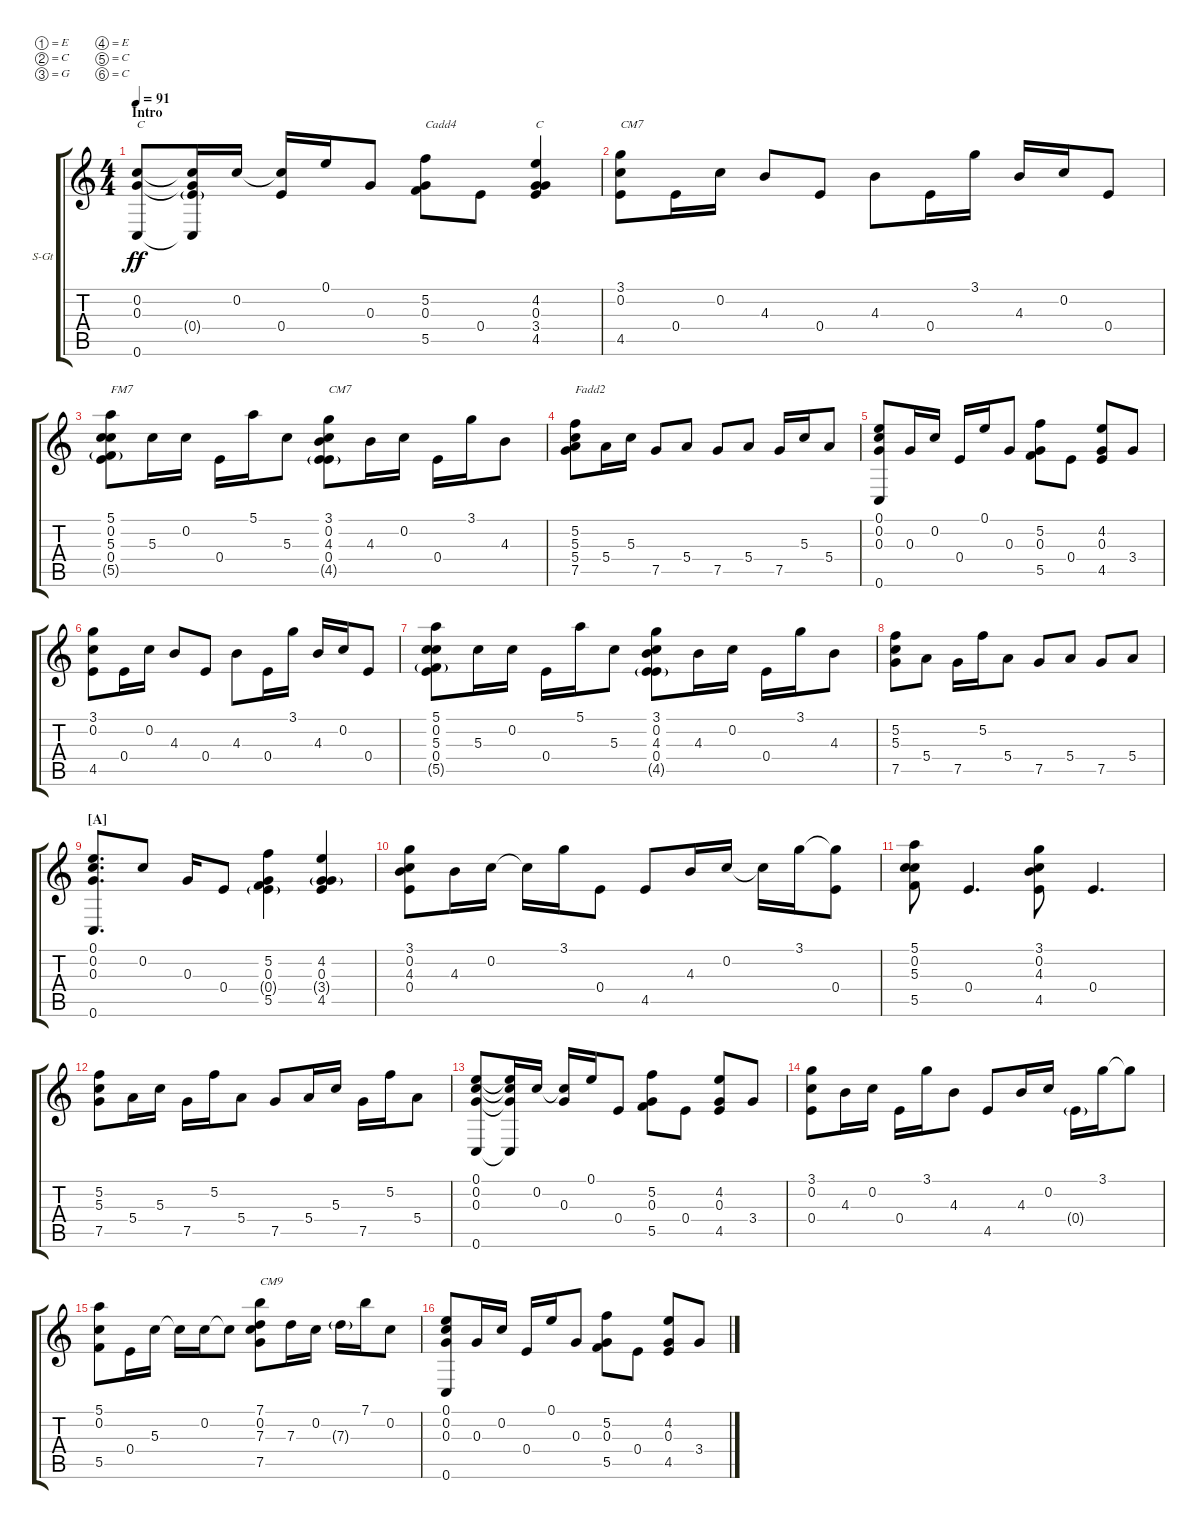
\defaultSystemsLayout 4
\bracketExtendMode groupsimilarinstruments
\firstSystemTrackNameOrientation horizontal
\otherSystemsTrackNameOrientation horizontal
\track ("Steel Guitar" "S-Gt") {instrument acousticguitarsteel}
\staff {score tabs}
\tuning (E4 C4 G3 E3 C3 C2)
\ts (4 4)
\section ("" "Intro")
\tempo 91
\clef g2
\scale
1.20807
\ks c
(0.6 0.3 0.2).8{txt "C" dy ff instrument acousticguitarsteel} (0.3{t} 0.2{t} 0.6{t} 0.4{g}).16 0.2.16 (0.4 0.2{t}).16 0.1.16 0.3.8 (5.2 5.5 0.3).8{txt "Cadd4"} 0.4.8 (4.2 4.5 0.3 3.4).4{txt "C"} |
\scale
0.930643 (3.1 0.2 4.5).8{txt "CM7"} 0.4.16 0.2.16 4.3.8 0.4.8 4.3.8 0.4.16 3.1.16 4.3.16 0.2.16 0.4.8 |
\scale
0.930643 (5.1 0.2 0.4 5.3 5.5{g}).8{txt "FM7"} 5.3.16 0.2.16 0.4.16 5.1.16 5.3.8 (3.1 0.2 4.5{g} 4.3 0.4).8{txt "CM7"} 4.3.16 0.2.16 0.4.16 3.1.16 4.3.8 |
\scale
0.930643 (5.3 5.2 7.5 5.4).8{txt "Fadd2"} 5.4.16 5.3.16 7.5.8 5.4.8 7.5.8 5.4.8 7.5.16 5.3.16 5.4.8 |
\scale
1.11728 (0.1 0.2 0.6 0.3).8 0.3.16 0.2.16 0.4.16 0.1.16 0.3.8 (5.2 5.5 0.3).8 0.4.8 (4.2 4.5 0.3).8 3.4.8 |
\scale
0.960908 (3.1 0.2 4.5).8 0.4.16 0.2.16 4.3.8 0.4.8 4.3.8 0.4.16 3.1.16 4.3.16 0.2.16 0.4.8 |
\scale
0.960908 (5.1 0.2 0.4 5.3 5.5{g}).8 5.3.16 0.2.16 0.4.16 5.1.16 5.3.8 (3.1 0.2 4.5{g} 4.3 0.4).8 4.3.16 0.2.16 0.4.16 3.1.16 4.3.8 |
\scale
0.960908 (5.3 5.2 7.5).8 5.4.8 7.5.16 5.2.16 5.4.8 7.5.8 5.4.8 7.5.8 5.4.8 |
\section ("A" "")
\scale
1.11728 (0.1 0.2 0.6 0.3).8{d} 0.2.8 0.3.16 0.4.8 (5.2 5.5 0.3 0.4{g}).4 (4.2 4.5 0.3 3.4{g}).4 |
\scale
0.960908 (3.1 0.2 4.3 0.4).8 4.3.16 0.2.16 0.2{t}.16 3.1.16 0.4.8 4.5.8 4.3.16 0.2.16 0.2{t}.16 3.1.16 (3.1{t} 0.4).8 |
\scale
0.960908 (5.1 0.2 5.3 5.5).8 0.4.4{d} (3.1 0.2 4.5 4.3).8 0.4.4{d} |
\scale
0.960908 (5.3 5.2 7.5).8 5.4.16 5.3.16 7.5.16 5.2.16 5.4.8 7.5.8 5.4.16 5.3.16 7.5.16 5.2.16 5.4.8 |
\scale
1.11728 (0.6 0.3 0.2 0.1).8 (0.3{t} 0.2{t} 0.6{t} 0.1{t}).16 0.2.16 (0.2{t} 0.3).16 0.1.16 0.4.8 (5.2 5.5 0.3).8 0.4.8 (4.2 4.5 0.3).8 3.4.8 |
\scale
0.960908 (3.1 0.2 0.4).8 4.3.16 0.2.16 0.4.16 3.1.16 4.3.8 4.5.8 4.3.16 0.2.16 0.4{g}.16 3.1.16 3.1{t}.8 |
\scale
0.960908 (5.1 0.2 5.5).8 0.4.16 5.3.16 5.3{t}.16 0.2.16 0.2{t}.8 (7.1 0.2 7.5 7.3).8{txt "CM9"} 7.3.16 0.2.16 7.3{g}.16 7.1.16 0.2.8 |
\scale
0.960908 (0.1 0.2 0.6 0.3).8 0.3.16 0.2.16 0.4.16 0.1.16 0.3.8 (5.2 5.5 0.3).8 0.4.8 (4.2 4.5 0.3).8 3.4.8
